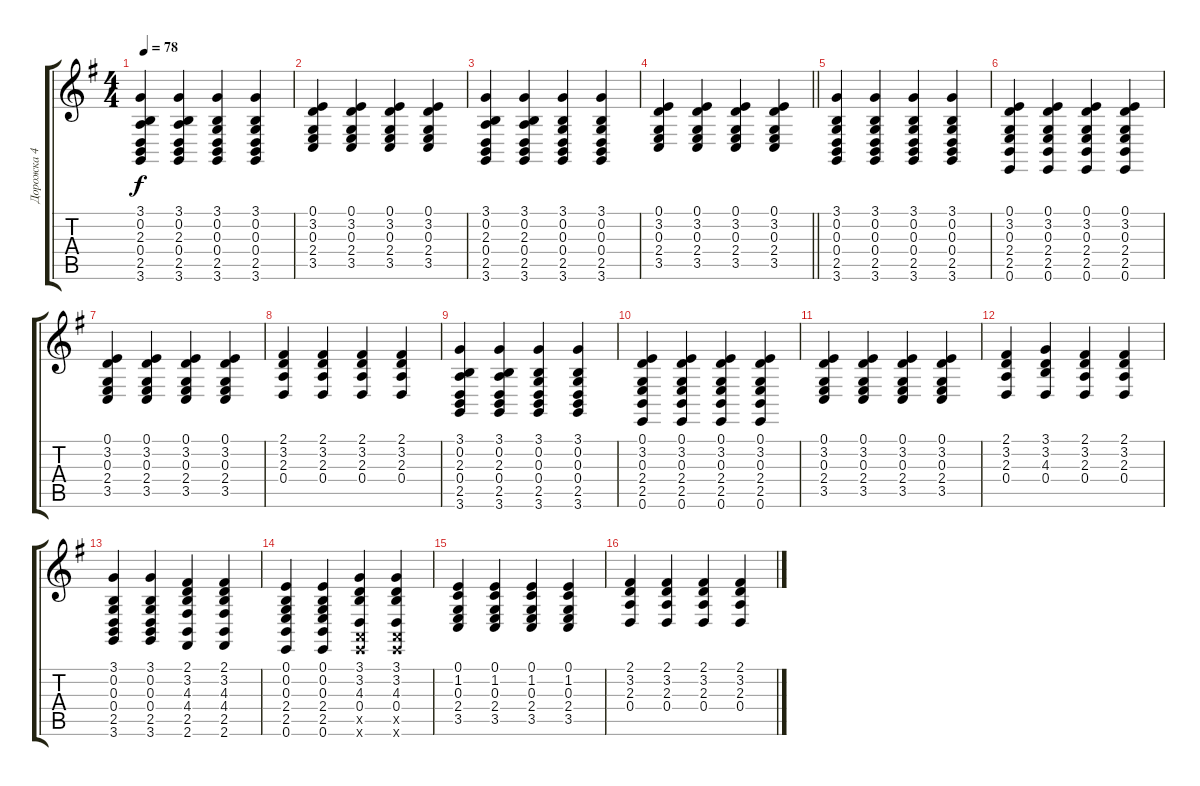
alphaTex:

\track ("Дорожка 4" "Дорожка 4") {instrument acousticgrandpiano}
\staff {score tabs}
\tuning (E4 B3 G3 D3 A2 E2) {hide}
\ts (4 4)
\tempo 78
\clef g2
\ks g
(3.1 0.2 2.3 0.4 2.5 3.6).4{dy f instrument acousticgrandpiano} (3.1 0.2 2.3 0.4 2.5 3.6).4 (3.1 0.2 0.3 0.4 2.5 3.6).4 (3.1 0.2 0.3 0.4 2.5 3.6).4 |
(0.1 3.2 0.3 2.4 3.5).4 (0.1 3.2 0.3 2.4 3.5).4 (0.1 3.2 0.3 2.4 3.5).4 (0.1 3.2 0.3 2.4 3.5).4 |
(3.1 0.2 2.3 0.4 2.5 3.6).4 (3.1 0.2 2.3 0.4 2.5 3.6).4 (3.1 0.2 0.3 0.4 2.5 3.6).4 (3.1 0.2 0.3 0.4 2.5 3.6).4 |
\barLineRight lightlight
(0.1 3.2 0.3 2.4 3.5).4 (0.1 3.2 0.3 2.4 3.5).4 (0.1 3.2 0.3 2.4 3.5).4 (0.1 3.2 0.3 2.4 3.5).4 |
(3.1 0.2 0.3 0.4 2.5 3.6).4 (3.1 0.2 0.3 0.4 2.5 3.6).4 (3.1 0.2 0.3 0.4 2.5 3.6).4 (3.1 0.2 0.3 0.4 2.5 3.6).4 |
(0.1 3.2 0.3 2.4 2.5 0.6).4 (0.1 3.2 0.3 2.4 2.5 0.6).4 (0.1 3.2 0.3 2.4 2.5 0.6).4 (0.1 3.2 0.3 2.4 2.5 0.6).4 |
(0.1 3.2 0.3 2.4 3.5).4 (0.1 3.2 0.3 2.4 3.5).4 (0.1 3.2 0.3 2.4 3.5).4 (0.1 3.2 0.3 2.4 3.5).4 |
(2.1 3.2 2.3 0.4).4 (2.1 3.2 2.3 0.4).4 (2.1 3.2 2.3 0.4).4 (2.1 3.2 2.3 0.4).4 |
(3.1 0.2 2.3 0.4 2.5 3.6).4 (3.1 0.2 2.3 0.4 2.5 3.6).4 (3.1 0.2 0.3 0.4 2.5 3.6).4 (3.1 0.2 0.3 0.4 2.5 3.6).4 |
(0.1 3.2 0.3 2.4 2.5 0.6).4 (0.1 3.2 0.3 2.4 2.5 0.6).4 (0.1 3.2 0.3 2.4 2.5 0.6).4 (0.1 3.2 0.3 2.4 2.5 0.6).4 |
(0.1 3.2 0.3 2.4 3.5).4 (0.1 3.2 0.3 2.4 3.5).4 (0.1 3.2 0.3 2.4 3.5).4 (0.1 3.2 0.3 2.4 3.5).4 |
(2.1 3.2 2.3 0.4).4 (3.1 3.2 4.3 0.4).4 (2.1 3.2 2.3 0.4).4 (2.1 3.2 2.3 0.4).4 |
(3.1 0.2 0.3 0.4 2.5 3.6).4 (3.1 0.2 0.3 0.4 2.5 3.6).4 (2.1 3.2 4.3 4.4 2.5 2.6).4 (2.1 3.2 4.3 4.4 2.5 2.6).4 |
(0.1 0.2 0.3 2.4 2.5 0.6).4 (0.1 0.2 0.3 2.4 2.5 0.6).4 (3.1 3.2 4.3 0.4 0.5{x} 0.6{x}).4 (3.1 3.2 4.3 0.4 0.5{x} 0.6{x}).4 |
(0.1 1.2 0.3 2.4 3.5).4 (0.1 1.2 0.3 2.4 3.5).4 (0.1 1.2 0.3 2.4 3.5).4 (0.1 1.2 0.3 2.4 3.5).4 |
(2.1 3.2 2.3 0.4).4 (2.1 3.2 2.3 0.4).4 (2.1 3.2 2.3 0.4).4 (2.1 3.2 2.3 0.4).4
